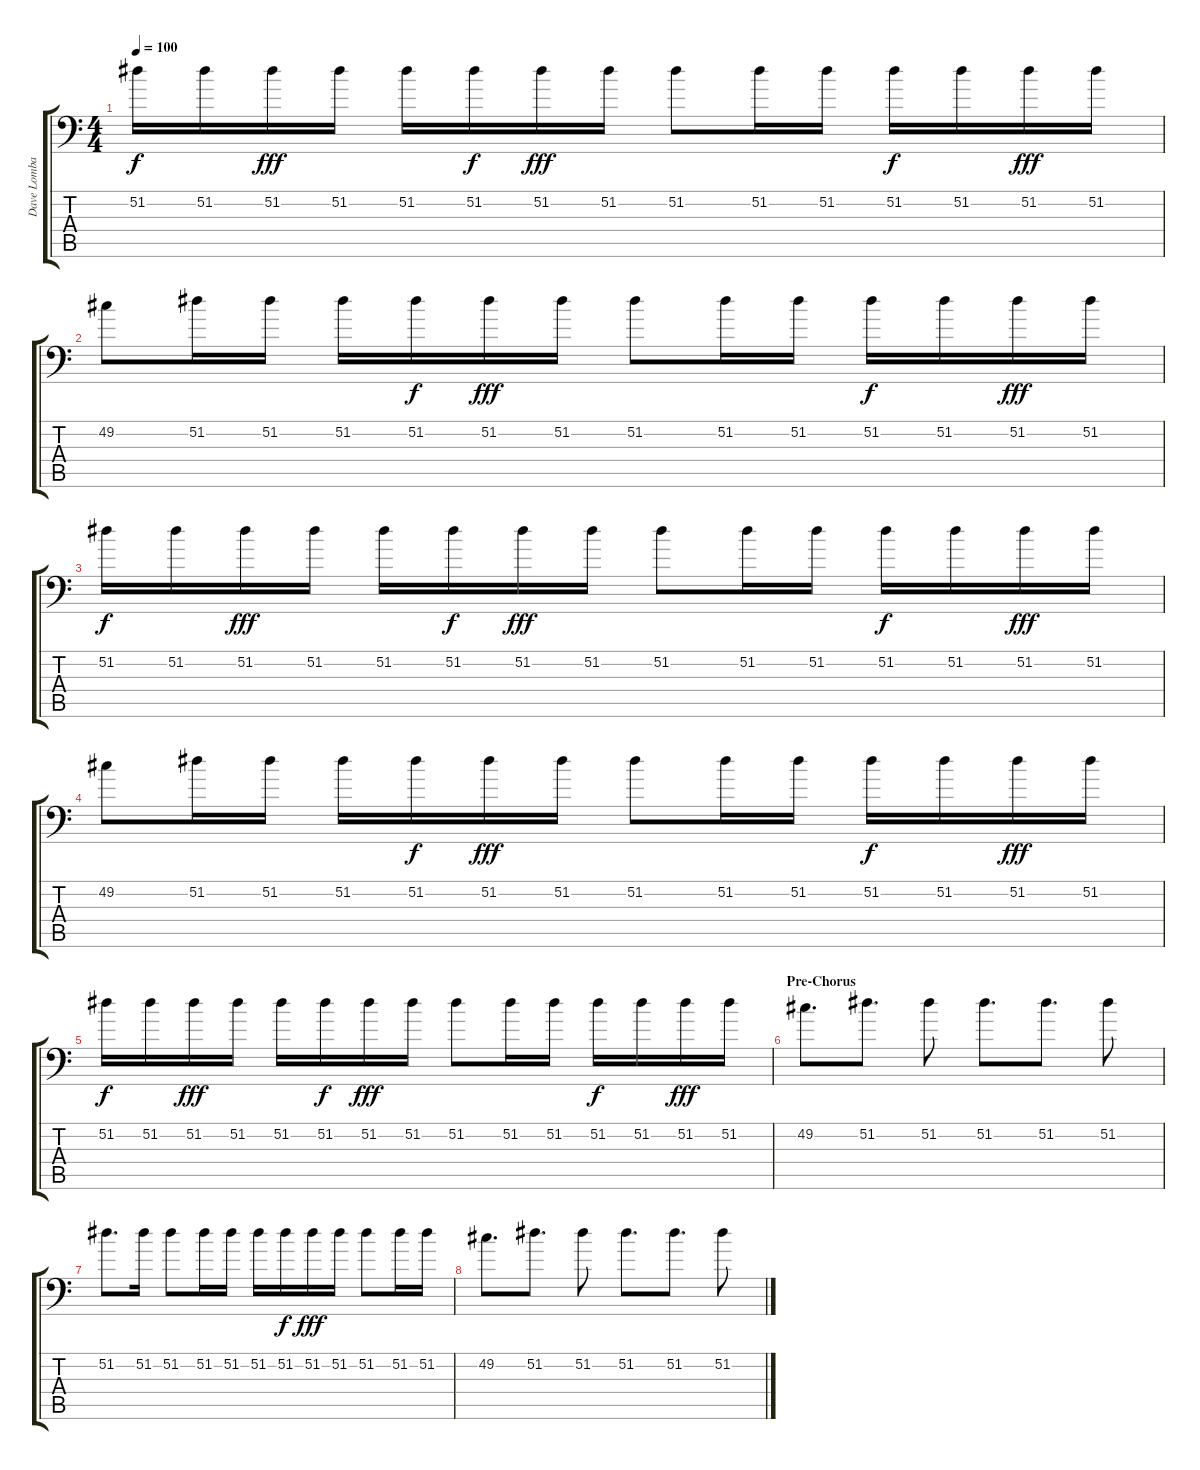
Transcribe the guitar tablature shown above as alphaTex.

\track ("Dave Lombardo" "Dave Lomba") {instrument acousticgrandpiano}
\staff {score tabs}
\tuning (C-1 C-1 C-1 C-1 C-1 C-1) {hide}
\ts (4 4)
\tempo 100
\clef f4
\ks c
51.2.16{dy f} 51.2.16 51.2.16{dy fff} 51.2.16 51.2.16 51.2.16{dy f} 51.2.16{dy fff} 51.2.16 51.2.8 51.2.16 51.2.16 51.2.16{dy f} 51.2.16 51.2.16{dy fff} 51.2.16 |
49.2.8 51.2.16 51.2.16 51.2.16 51.2.16{dy f} 51.2.16{dy fff} 51.2.16 51.2.8 51.2.16 51.2.16 51.2.16{dy f} 51.2.16 51.2.16{dy fff} 51.2.16 |
51.2.16{dy f} 51.2.16 51.2.16{dy fff} 51.2.16 51.2.16 51.2.16{dy f} 51.2.16{dy fff} 51.2.16 51.2.8 51.2.16 51.2.16 51.2.16{dy f} 51.2.16 51.2.16{dy fff} 51.2.16 |
49.2.8 51.2.16 51.2.16 51.2.16 51.2.16{dy f} 51.2.16{dy fff} 51.2.16 51.2.8 51.2.16 51.2.16 51.2.16{dy f} 51.2.16 51.2.16{dy fff} 51.2.16 |
51.2.16{dy f} 51.2.16 51.2.16{dy fff} 51.2.16 51.2.16 51.2.16{dy f} 51.2.16{dy fff} 51.2.16 51.2.8 51.2.16 51.2.16 51.2.16{dy f} 51.2.16 51.2.16{dy fff} 51.2.16 |
\section ("" "Pre-Chorus")
49.2.8{d} 51.2.8{d} 51.2.8 51.2.8{d} 51.2.8{d} 51.2.8 |
51.2.8{d} 51.2.16 51.2.8 51.2.16 51.2.16 51.2.16 51.2.16{dy f} 51.2.16{dy fff} 51.2.16 51.2.8 51.2.16 51.2.16 |
49.2.8{d} 51.2.8{d} 51.2.8 51.2.8{d} 51.2.8{d} 51.2.8
